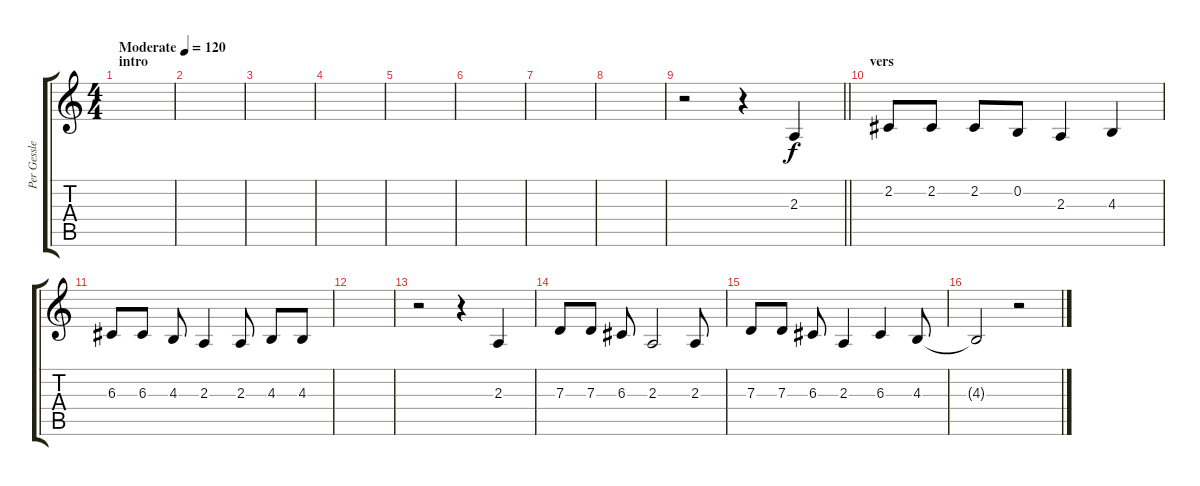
\track ("Per Gessle" "Per Gessle") {instrument lead6voice}
\staff {score tabs}
\tuning (E4 B3 G3 D3 A2 E2) {hide}
\ts (4 4)
\section ("" "intro")
\tempo (120 "Moderate")
\clef g2
\ks c
|
|
|
|
|
|
|
|
\barLineRight lightlight
r.2 r.4 2.3.4 |
\section ("" "vers")
2.2.8 2.2.8 2.2.8 0.2.8 2.3.4 4.3.4 |
6.3.8 6.3.8 4.3.8 2.3.4 2.3.8 4.3.8 4.3.8 |
|
r.2 r.4 2.3.4 |
7.3.8 7.3.8 6.3.8 2.3.2 2.3.8 |
7.3.8 7.3.8 6.3.8 2.3.4 6.3.4 4.3.8 |
4.3{t}.2 r.2
